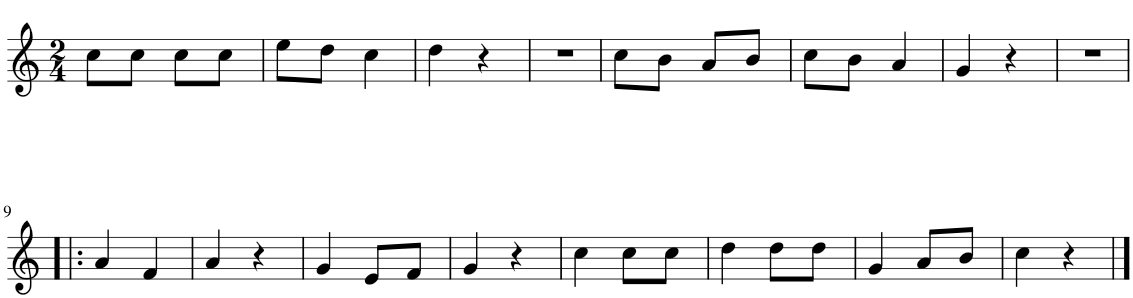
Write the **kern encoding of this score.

**kern
*part1
*staff1
*I"Voice
*clefG2
*k[]
*M2/4
=1
8cc\L
8cc\J
8cc\L
8cc\J
=2
8ee\L
8dd\J
4cc\
=3
4dd\
4r
=4
2r
=5
8cc\L
8b\J
8a/L
8b/J
=6
8cc\L
8b\J
4a/
=7
4g/
4r
=8
2r
!!LO:LB:g=z
=9!|:
4a/
4f/
=10
4a/
4r
=11
4g/
8e/L
8f/J
=12
4g/
4r
=13
4cc\
8cc\L
8cc\J
=14
4dd\
8dd\L
8dd\J
=15
4g/
8a/L
8b/J
=16
4cc\
4r
==
*-
